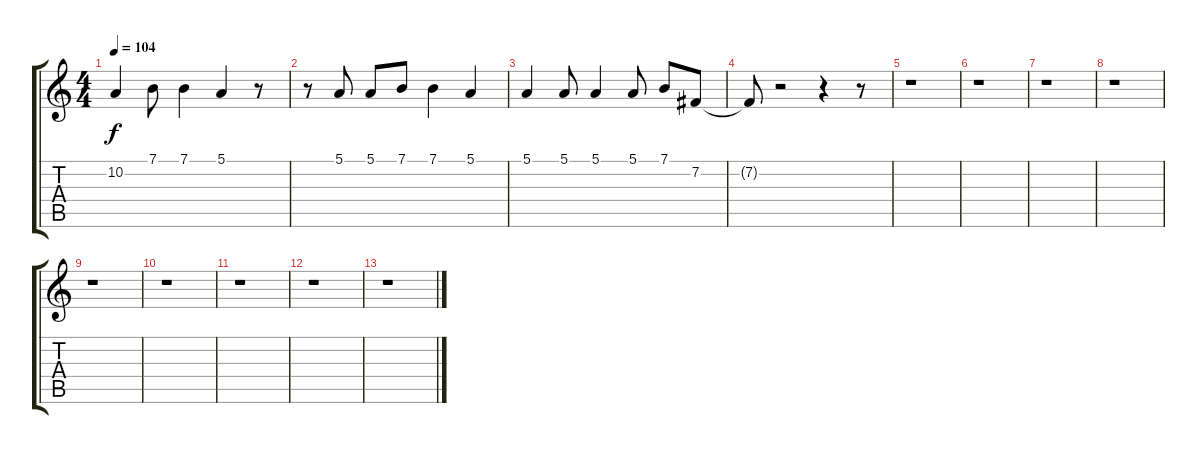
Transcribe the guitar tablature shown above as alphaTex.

\track "" {instrument acousticgrandpiano}
\staff {score tabs}
\tuning (E4 B3 G3 D3 A2 E2) {hide}
\ts (4 4)
\tempo 104
\clef g2
\ks c
10.2.4{dy f} 7.1.8 7.1.4 5.1.4 r.8 |
r.8 5.1.8 5.1.8 7.1.8 7.1.4 5.1.4 |
5.1.4 5.1.8 5.1.4 5.1.8 7.1.8 7.2.8 |
7.2{t}.8 r.2 r.4 r.8 |
r.1 |
r.1 |
r.1 |
r.1 |
r.1 |
r.1 |
r.1 |
r.1 |
r.1
